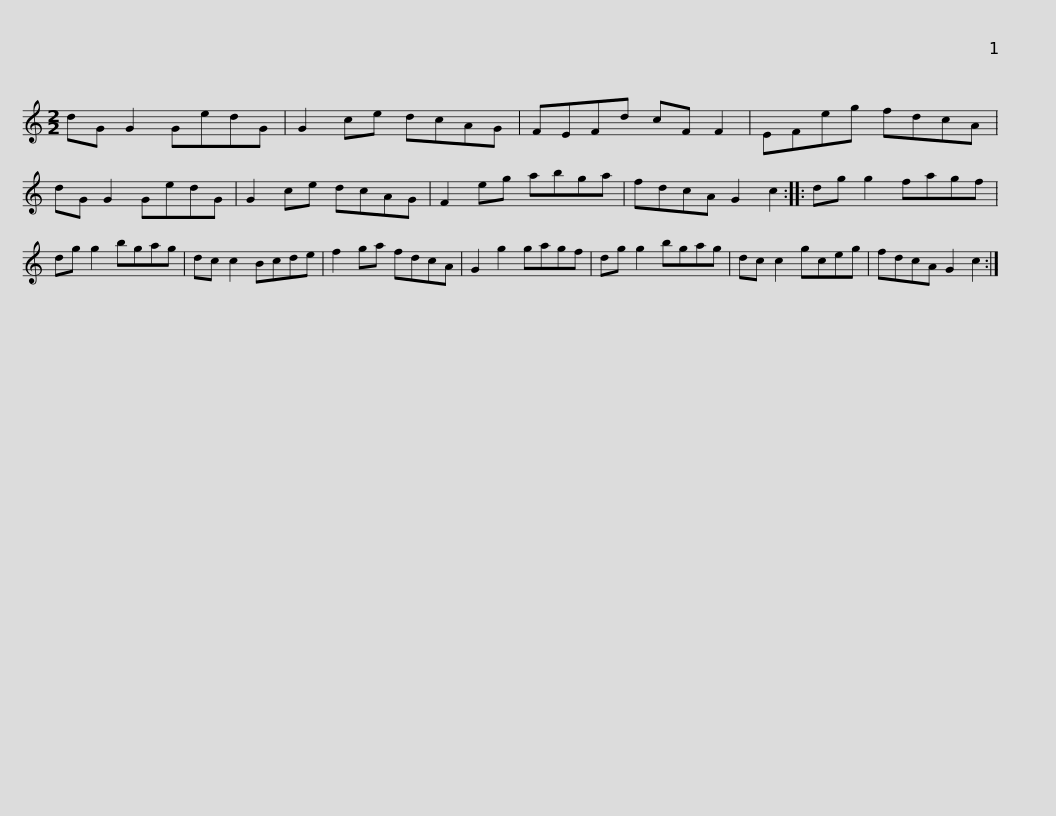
X:1
L:1/8
M:2/2
I:linebreak $
K:C
V:1 treble
V:1
 dG G2 GedG | G2 ce dcAG | FEFd cF F2 | EFeg fdcA | dG G2 GedG | %5
 G2 ce dcAG |$ F2 eg abga | fdcA G2 c2 :: dg g2 fagf | dg g2 bgag | %10
 dc c2 Bcde | f2 ga fdcA |$ G2 g2 gagf | dg g2 bgag | dc c2 gceg | %15
 fdcA G2 c2 :| %16
